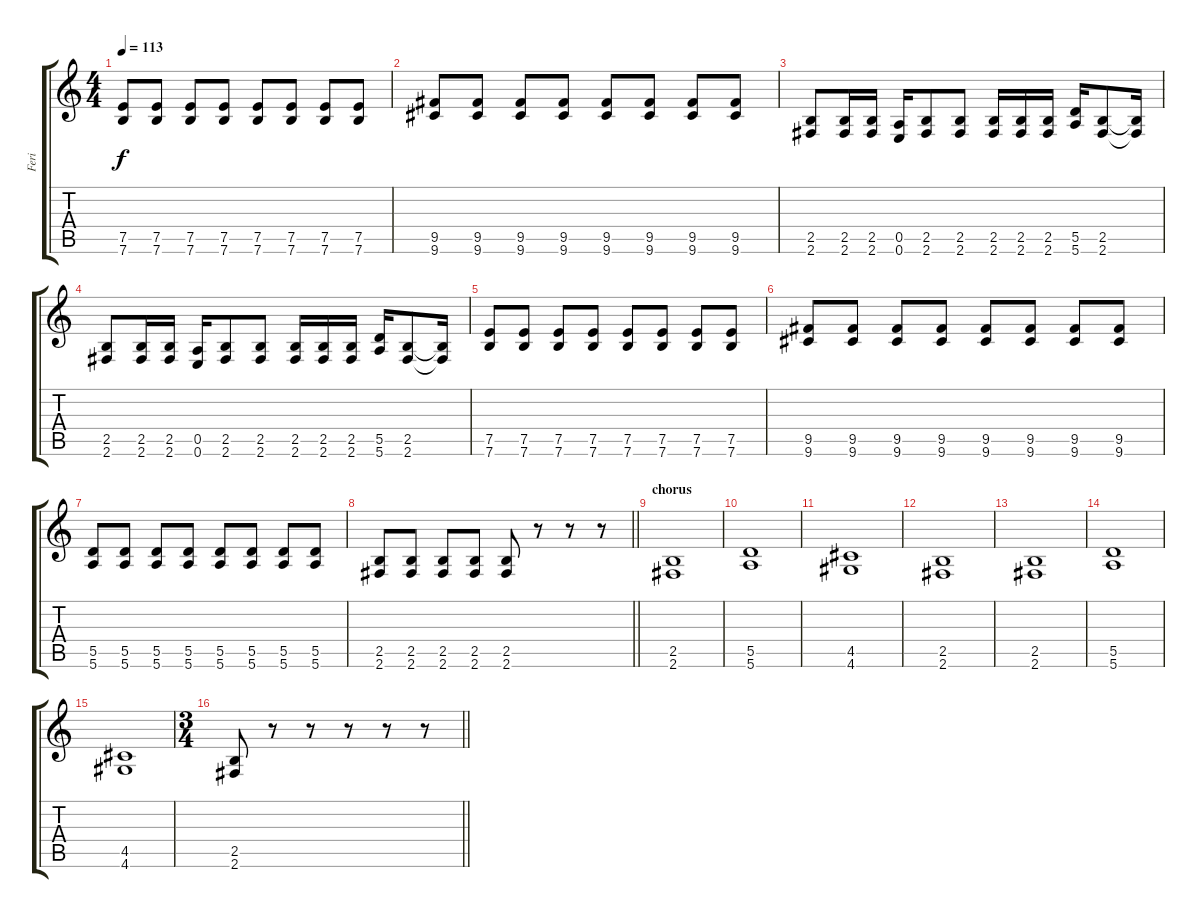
\track ("Feri" "Feri") {instrument distortionguitar}
\staff {score tabs}
\tuning (E4 B3 G3 D3 A2 E2) {hide}
\ts (4 4)
\tempo 113
\clef g2
\ks c
(7.5 7.6).8{dy f} (7.5 7.6).8 (7.5 7.6).8 (7.5 7.6).8 (7.5 7.6).8 (7.5 7.6).8 (7.5 7.6).8 (7.5 7.6).8 |
(9.5 9.6).8 (9.5 9.6).8 (9.5 9.6).8 (9.5 9.6).8 (9.5 9.6).8 (9.5 9.6).8 (9.5 9.6).8 (9.5 9.6).8 |
(2.5 2.6).8 (2.5 2.6).16 (2.5 2.6).16 (0.5 0.6).16 (2.5 2.6).8 (2.5 2.6).8 (2.5 2.6).16 (2.5 2.6).16 (2.5 2.6).16 (5.5 5.6).16 (2.5 2.6).8 (2.5{t} 2.6{t}).16 |
(2.5 2.6).8 (2.5 2.6).16 (2.5 2.6).16 (0.5 0.6).16 (2.5 2.6).8 (2.5 2.6).8 (2.5 2.6).16 (2.5 2.6).16 (2.5 2.6).16 (5.5 5.6).16 (2.5 2.6).8 (2.5{t} 2.6{t}).16 |
(7.5 7.6).8 (7.5 7.6).8 (7.5 7.6).8 (7.5 7.6).8 (7.5 7.6).8 (7.5 7.6).8 (7.5 7.6).8 (7.5 7.6).8 |
(9.5 9.6).8 (9.5 9.6).8 (9.5 9.6).8 (9.5 9.6).8 (9.5 9.6).8 (9.5 9.6).8 (9.5 9.6).8 (9.5 9.6).8 |
(5.5 5.6).8 (5.5 5.6).8 (5.5 5.6).8 (5.5 5.6).8 (5.5 5.6).8 (5.5 5.6).8 (5.5 5.6).8 (5.5 5.6).8 |
\barLineRight lightlight
(2.5 2.6).8 (2.5 2.6).8 (2.5 2.6).8 (2.5 2.6).8 (2.5 2.6).8 r.8 r.8 r.8 |
\section ("" "chorus")
(2.5 2.6).1 |
(5.5 5.6).1 |
(4.5 4.6).1 |
(2.5 2.6).1 |
(2.5 2.6).1 |
(5.5 5.6).1 |
(4.5 4.6).1 |
\ts (3 4)
\barLineRight lightlight
(2.5 2.6).8 r.8 r.8 r.8 r.8 r.8
